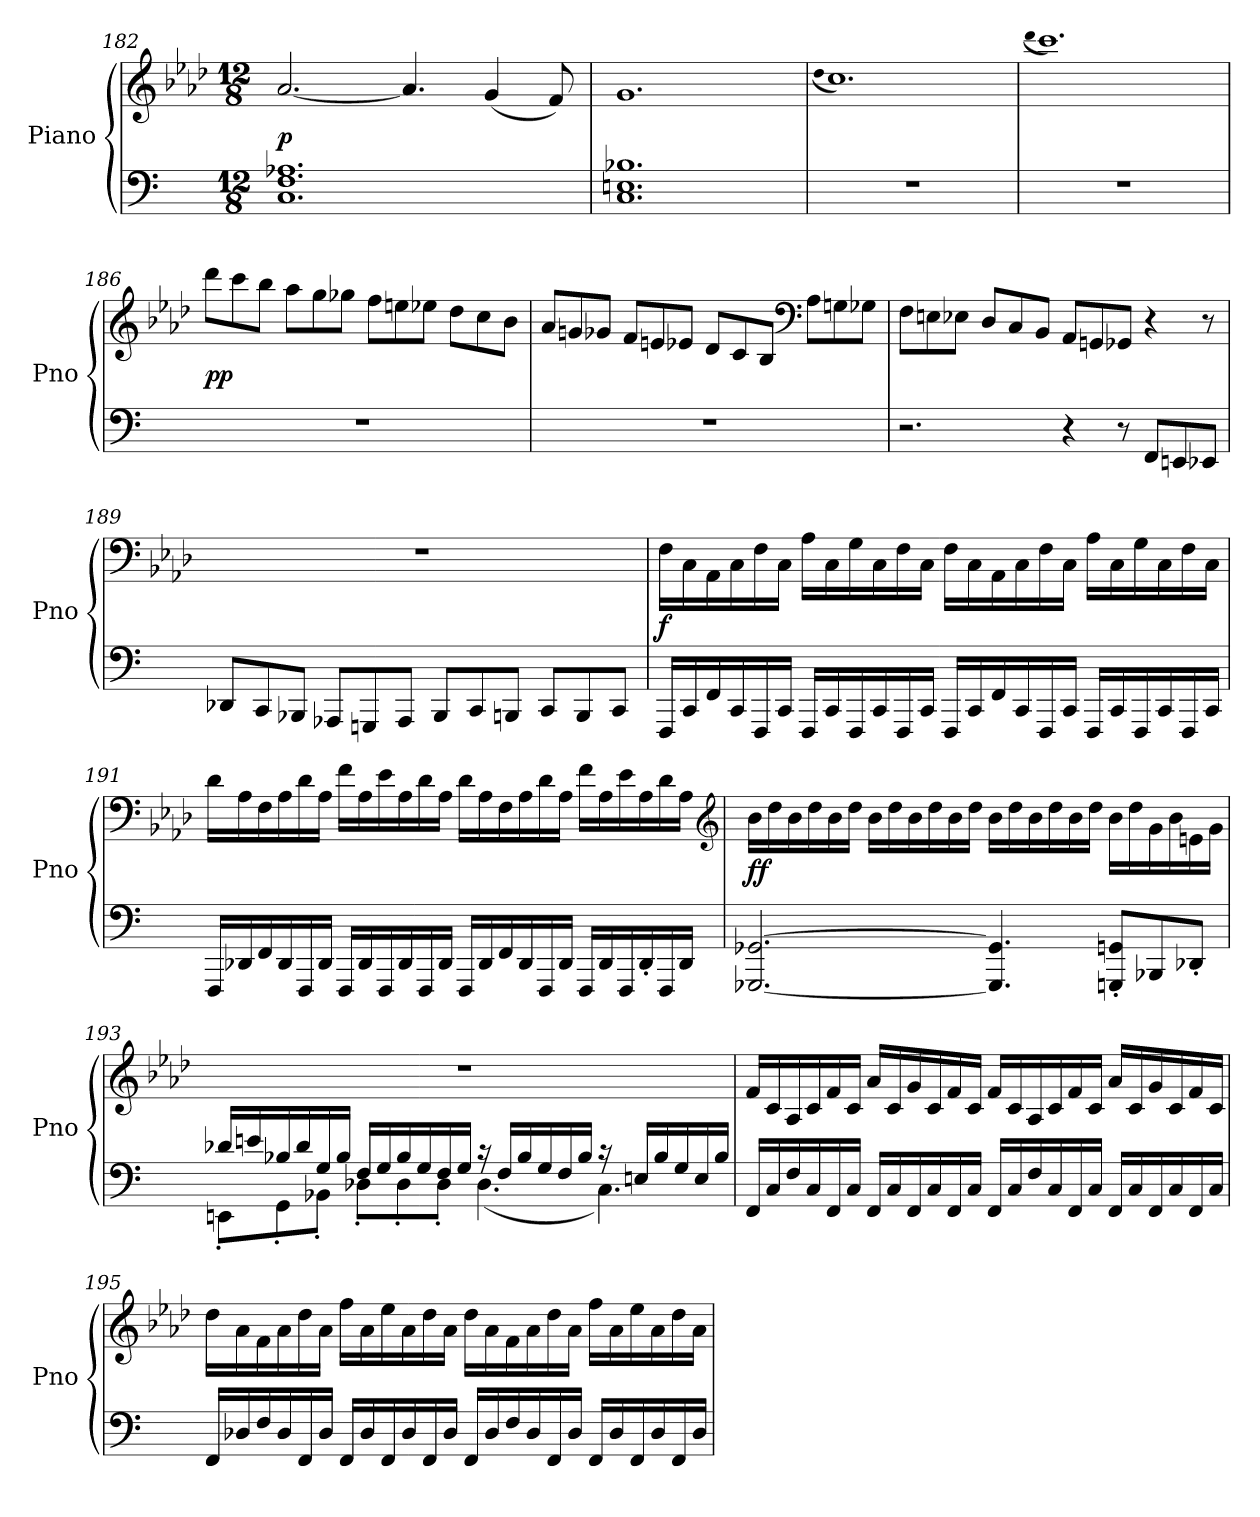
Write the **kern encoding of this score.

**kern	**kern	**dynam
*part1	*part1	*part1
*staff2	*staff1	*staff1/2
*I"Piano	*	*
*I'Pno	*	*
*clefF4	*clefG2	*
*k[]	*k[b-e-a-d-]	*
*M12/8	*M12/8	*
=182	=182	=182
1.C 1.F 1.A-	[2.a-/	p
.	4.a-/]	.
.	(4g/	.
.	8f/)	.
=183	=183	=183
1.C 1.En 1.B-	1.g	.
=184	=184	=184
.	(qdd-	.
1.r	1.cc)	.
=185	=185	=185
.	(qddd-	.
1.r	1.ccc)	.
=186	=186	=186
1.r	8ddd-\L	pp
.	8ccc\	.
.	8bb-\J	.
.	8aa-\L	.
.	8gg\	.
.	8gg-X\J	.
.	8ff\L	.
.	8een\	.
.	8ee-X\J	.
.	8dd-\L	.
.	8cc\	.
.	8b-\J	.
=187	=187	=187
1.r	8a-/L	.
.	8gn/	.
.	8g-X/J	.
.	8f/L	.
.	8en/	.
.	8e-X/J	.
.	8d-/L	.
.	8c/	.
.	8B-/J	.
*	*clefF4	*
.	8A-\L	.
.	8Gn\	.
.	8G-X\J	.
=188	=188	=188
2.r	8F\L	.
.	8En\	.
.	8E-X\J	.
.	8D-/L	.
.	8C/	.
.	8BB-/J	.
4r	8AA-/L	.
.	8GGn/	.
8r	8GG-X/J	.
8FF/L	4r	.
8EEn/	.	.
8EE-X/J	8r	.
=189	=189	=189
8DD-/L	1.r	.
8CC/	.	.
8BBB-/J	.	.
8AAA-/L	.	.
8GGGn/	.	.
8AAA-/J	.	.
8BBB-/L	.	.
8CC/	.	.
8BBBn/J	.	.
8CC/L	.	.
8BBB/	.	.
8CC/J	.	.
=190	=190	=190
16FFF/LL	16F\LL	f
16CC/	16C\	.
16FF/	16AA-\	.
16CC/	16C\	.
16FFF/	16F\	.
16CC/JJ	16C\JJ	.
16FFF/LL	16A-\LL	.
16CC/	16C\	.
16FFF/	16G\	.
16CC/	16C\	.
16FFF/	16F\	.
16CC/JJ	16C\JJ	.
16FFF/LL	16F\LL	.
16CC/	16C\	.
16FF/	16AA-\	.
16CC/	16C\	.
16FFF/	16F\	.
16CC/JJ	16C\JJ	.
16FFF/LL	16A-\LL	.
16CC/	16C\	.
16FFF/	16G\	.
16CC/	16C\	.
16FFF/	16F\	.
16CC/JJ	16C\JJ	.
=191	=191	=191
16FFF/LL	16d-\LL	.
16DD-/	16A-\	.
16FF/	16F\	.
16DD-/	16A-\	.
16FFF/	16d-\	.
16DD-/JJ	16A-\JJ	.
16FFF/LL	16f\LL	.
16DD-/	16A-\	.
16FFF/	16e-\	.
16DD-/	16A-\	.
16FFF/	16d-\	.
16DD-/JJ	16A-\JJ	.
16FFF/LL	16d-\LL	.
16DD-/	16A-\	.
16FF/	16F\	.
16DD-/	16A-\	.
16FFF/	16d-\	.
16DD-/JJ	16A-\JJ	.
16FFF/LL	16f\LL	.
16DD-/	16A-\	.
16FFF/	16e-\	.
16DD-'/	16A-\	.
16FFF/	16d-\	.
16DD-/JJ	16A-\JJ	.
*	*clefG2	*
=192	=192	=192
[2.GGG-X/ [2.GG-X/	16b-\LL	ff
.	16dd-\	.
.	16b-\	.
.	16dd-\	.
.	16b-\	.
.	16dd-\JJ	.
.	16b-\LL	.
.	16dd-\	.
.	16b-\	.
.	16dd-\	.
.	16b-\	.
.	16dd-\JJ	.
4.GGG-]/ 4.GG-]/	16b-\LL	.
.	16dd-\	.
.	16b-\	.
.	16dd-\	.
.	16b-\	.
.	16dd-\JJ	.
8GGGn'/ 8GGn'/L	16b-\LL	.
.	16dd-\	.
8BBB-/	16g\	.
.	16b-\	.
8DD-'/J	16en\	.
.	16g\JJ	.
=193	=193	=193
*^	*	*
16d-/LL	8EEn'\L	1.r	.
16en/	.	.	.
16B-/	8GG'\	.	.
16d-/	.	.	.
16G/	8BB-'\J	.	.
16B-/JJ	.	.	.
16F/LL	8D-'\L	.	.
16G/	.	.	.
16B-/	8D-'\	.	.
16G/	.	.	.
16F/	8D-'\J	.	.
16G/JJ	.	.	.
16r	(4.D-\	.	.
16F/LL	.	.	.
16B-/	.	.	.
16G/	.	.	.
16F/	.	.	.
16B-/JJ	.	.	.
16r	4.C\)	.	.
16En/LL	.	.	.
16B-/	.	.	.
16G/	.	.	.
16E/	.	.	.
16B-/JJ	.	.	.
*v	*v	*	*
=194	=194	=194
16FF/LL	16f/LL	.
16C/	16c/	.
16F/	16A-/	.
16C/	16c/	.
16FF/	16f/	.
16C/JJ	16c/JJ	.
16FF/LL	16a-/LL	.
16C/	16c/	.
16FF/	16g/	.
16C/	16c/	.
16FF/	16f/	.
16C/JJ	16c/JJ	.
16FF/LL	16f/LL	.
16C/	16c/	.
16F/	16A-/	.
16C/	16c/	.
16FF/	16f/	.
16C/JJ	16c/JJ	.
16FF/LL	16a-/LL	.
16C/	16c/	.
16FF/	16g/	.
16C/	16c/	.
16FF/	16f/	.
16C/JJ	16c/JJ	.
=195	=195	=195
16FF/LL	16dd-\LL	.
16D-/	16a-\	.
16F/	16f\	.
16D-/	16a-\	.
16FF/	16dd-\	.
16D-/JJ	16a-\JJ	.
16FF/LL	16ff\LL	.
16D-/	16a-\	.
16FF/	16ee-\	.
16D-/	16a-\	.
16FF/	16dd-\	.
16D-/JJ	16a-\JJ	.
16FF/LL	16dd-\LL	.
16D-/	16a-\	.
16F/	16f\	.
16D-/	16a-\	.
16FF/	16dd-\	.
16D-/JJ	16a-\JJ	.
16FF/LL	16ff\LL	.
16D-/	16a-\	.
16FF/	16ee-\	.
16D-/	16a-\	.
16FF/	16dd-\	.
16D-/JJ	16a-\JJ	.
=	=	=
*-	*-	*-
